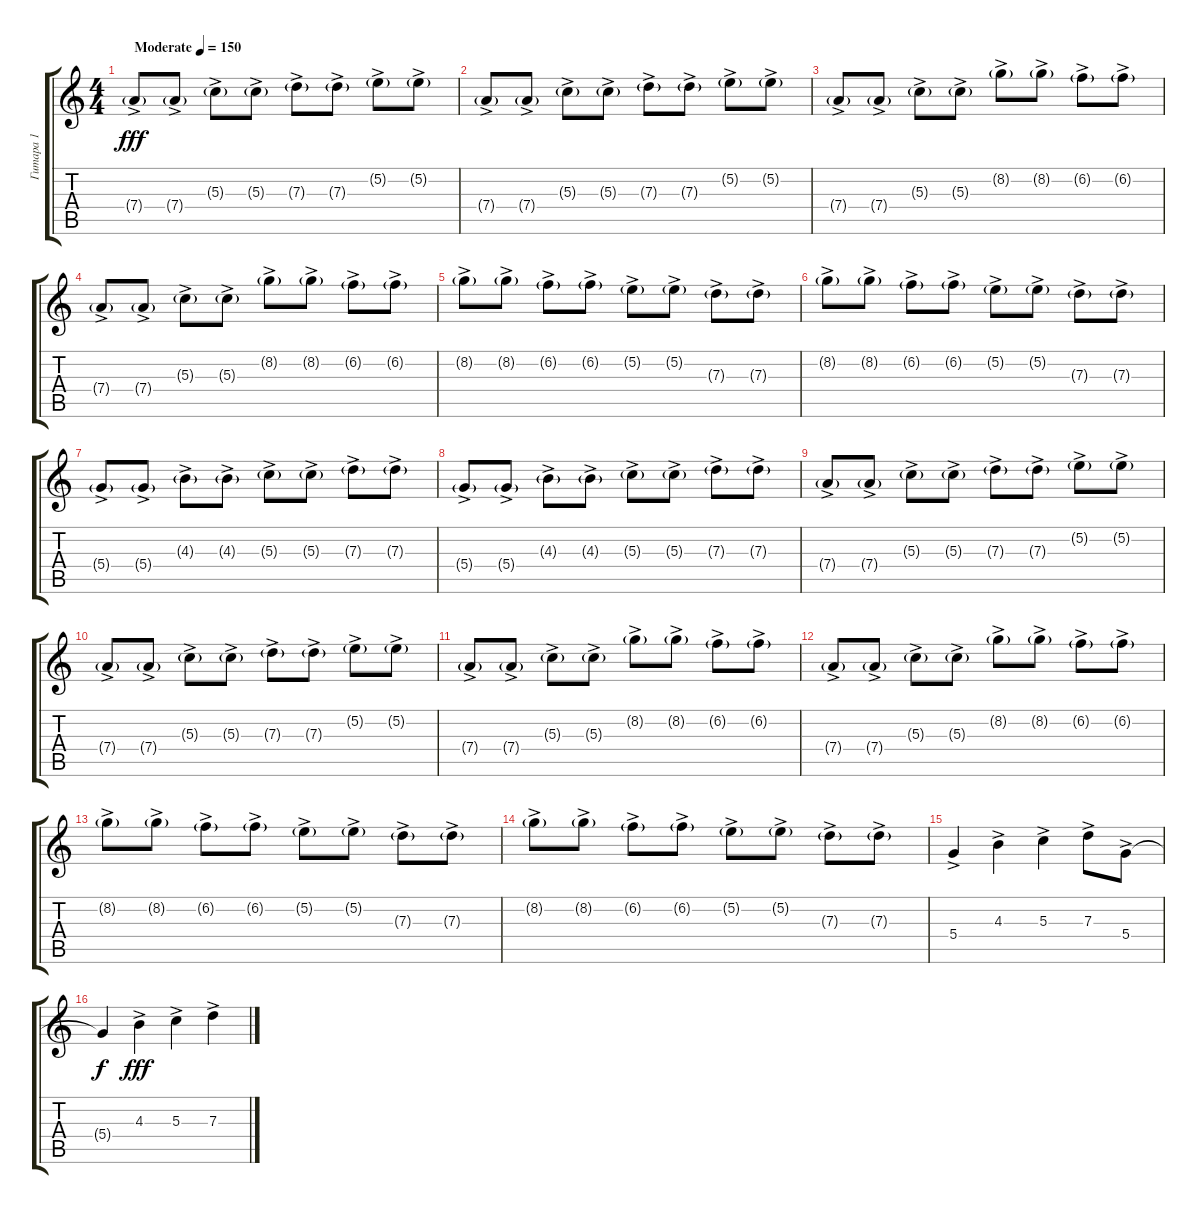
\track ("Гитара 1" "Гитара 1") {instrument distortionguitar}
\staff {score tabs}
\tuning (E4 B3 G3 D3 A2 E2) {hide}
\ts (4 4)
\tempo (150 "Moderate")
\clef g2
\ks c
7.4{g ac}.8{dy fff instrument distortionguitar} 7.4{g ac}.8 5.3{g ac}.8 5.3{g ac}.8 7.3{g ac}.8 7.3{g ac}.8 5.2{g ac}.8 5.2{g ac}.8 |
7.4{g ac}.8 7.4{g ac}.8 5.3{g ac}.8 5.3{g ac}.8 7.3{g ac}.8 7.3{g ac}.8 5.2{g ac}.8 5.2{g ac}.8 |
7.4{g ac}.8 7.4{g ac}.8 5.3{g ac}.8 5.3{g ac}.8 8.2{g ac}.8 8.2{g ac}.8 6.2{g ac}.8 6.2{g ac}.8 |
7.4{g ac}.8 7.4{g ac}.8 5.3{g ac}.8 5.3{g ac}.8 8.2{g ac}.8 8.2{g ac}.8 6.2{g ac}.8 6.2{g ac}.8 |
8.2{g ac}.8 8.2{g ac}.8 6.2{g ac}.8 6.2{g ac}.8 5.2{g ac}.8 5.2{g ac}.8 7.3{g ac}.8 7.3{g ac}.8 |
8.2{g ac}.8 8.2{g ac}.8 6.2{g ac}.8 6.2{g ac}.8 5.2{g ac}.8 5.2{g ac}.8 7.3{g ac}.8 7.3{g ac}.8 |
5.4{g ac}.8 5.4{g ac}.8 4.3{g ac}.8 4.3{g ac}.8 5.3{g ac}.8 5.3{g ac}.8 7.3{g ac}.8 7.3{g ac}.8 |
5.4{g ac}.8 5.4{g ac}.8 4.3{g ac}.8 4.3{g ac}.8 5.3{g ac}.8 5.3{g ac}.8 7.3{g ac}.8 7.3{g ac}.8 |
7.4{g ac}.8 7.4{g ac}.8 5.3{g ac}.8 5.3{g ac}.8 7.3{g ac}.8 7.3{g ac}.8 5.2{g ac}.8 5.2{g ac}.8 |
7.4{g ac}.8 7.4{g ac}.8 5.3{g ac}.8 5.3{g ac}.8 7.3{g ac}.8 7.3{g ac}.8 5.2{g ac}.8 5.2{g ac}.8 |
7.4{g ac}.8 7.4{g ac}.8 5.3{g ac}.8 5.3{g ac}.8 8.2{g ac}.8 8.2{g ac}.8 6.2{g ac}.8 6.2{g ac}.8 |
7.4{g ac}.8 7.4{g ac}.8 5.3{g ac}.8 5.3{g ac}.8 8.2{g ac}.8 8.2{g ac}.8 6.2{g ac}.8 6.2{g ac}.8 |
8.2{g ac}.8 8.2{g ac}.8 6.2{g ac}.8 6.2{g ac}.8 5.2{g ac}.8 5.2{g ac}.8 7.3{g ac}.8 7.3{g ac}.8 |
8.2{g ac}.8 8.2{g ac}.8 6.2{g ac}.8 6.2{g ac}.8 5.2{g ac}.8 5.2{g ac}.8 7.3{g ac}.8 7.3{g ac}.8 |
5.4{ac}.4 4.3{ac}.4 5.3{ac}.4 7.3{ac}.8 5.4{ac}.8 |
5.4{t}.4{dy f} 4.3{ac}.4{dy fff} 5.3{ac}.4 7.3{ac}.4
